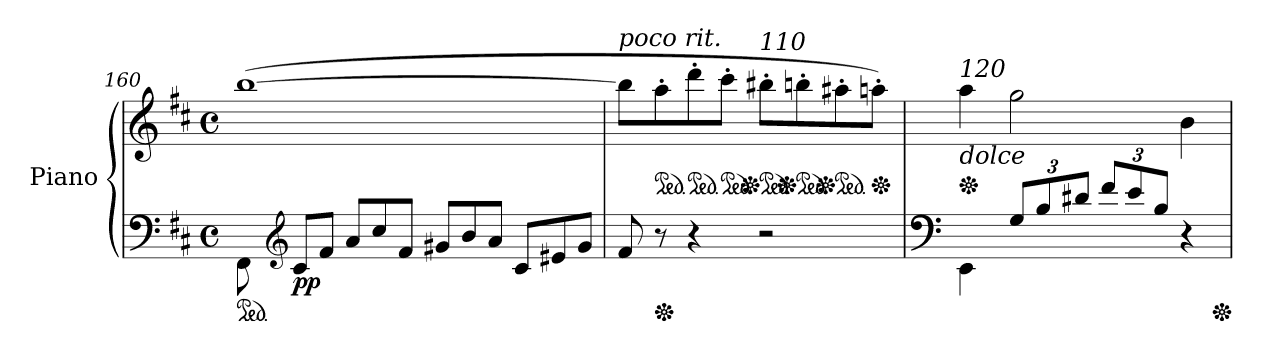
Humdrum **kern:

**kern	**kern	**dynam
*part1	*part1	*part1
*staff2	*staff1	*staff1/2
*I"Piano	*	*
*I'Pno	*	*
!!LO:LB:g=z
*clefF4	*clefG2	*
*k[f#c#]	*k[f#c#]	*
*M4/4	*M4/4	*
*met(c)	*met(c)	*
*ped	*	*
*Xtuplet	*	*
=160	=160	=160
12FF#\	(>[1bb	.
*clefG2	*	*
!	!	!LO:DY:b=2
12c#/L	.	pp
12f#/J	.	.
12a/L	.	.
12cc#/	.	.
12f#/J	.	.
12g#X/L	.	.
12b/	.	.
12a/J	.	.
12c#/L	.	.
12e#X/	.	.
12g#/J	.	.
=161	=161	=161
!	!LO:TX:a:i:t=poco rit.	!
8f#/	8bb\L]	.
*Xped	*	*
*	*ped	*
8r	8aa'\	.
*	*ped	*
4r	8ddd'\	.
*	*ped	*
.	8ccc#'\J	.
*	*Xped	*
*	*ped	*
!	!LO:TX:a:i:t=110	!
2r	8bb#X'\L	.
*	*Xped	*
*	*ped	*
.	8bbn'\	.
*	*Xped	*
*	*ped	*
.	8aa#X'\	.
*	*Xped	*
.	8aan'\J)	.
=162	=162	=162
*clefF4	*	*
*	*Xped	*
!	!LO:TX:a:i:t=120	!
!	!LO:TX:b:i:t=dolce	!
4EE\	4aa\	.
*tuplet	*	*
*Xbrackettup	*	*
12G/L	2gg\	.
12B/	.	.
12d#X/J	.	.
12f#/L	.	.
12e/	.	.
12B/J	.	.
4r	4b\	.
*Xped	*	*
=	=	=
*-	*-	*-
